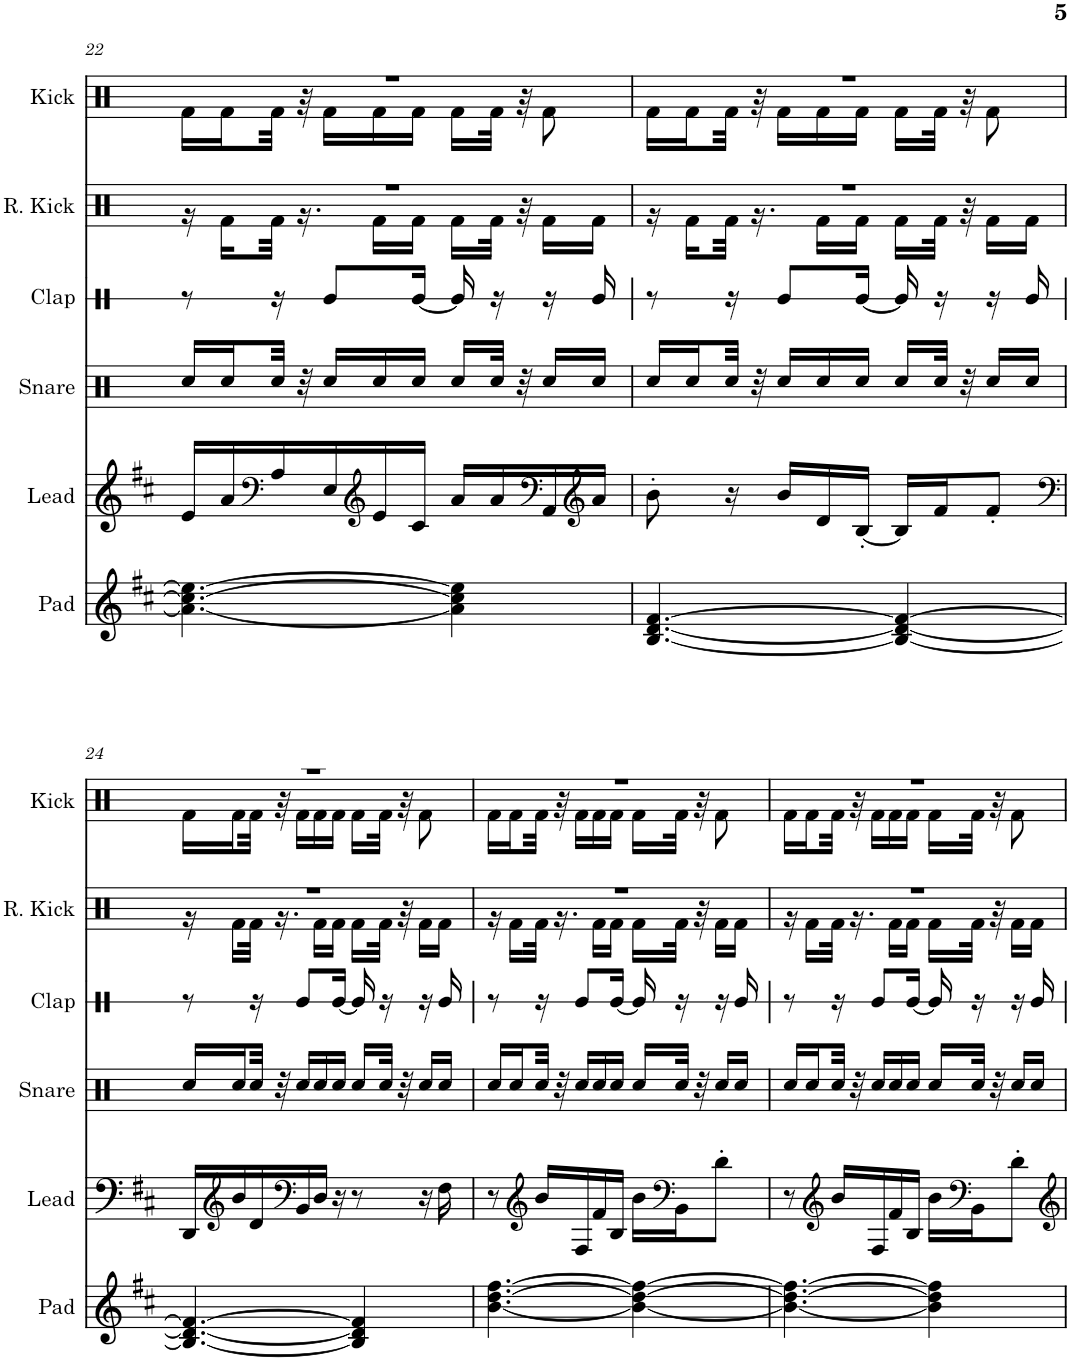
**kern	**kern	**kern	**kern	**kern	**kern
*part6	*part5	*part4	*part3	*part2	*part1
*staff6	*staff5	*staff4	*staff3	*staff2	*staff1
*I"Pad	*I"Lead	*I"Snare	*I"Clap	*I"Reverb Kick	*I"Kick
*I'Pad	*I'Lead	*I'Snare	*I'Clap	*I'R. Kick	*I'Kick
!!LO:PB:g=z
*clefG2	*clefG2	*clefX	*clefX	*clefX	*clefX
*k[f#c#]	*k[f#c#]	*k[f#c#]	*k[f#c#]	*k[f#c#]	*k[f#c#]
*M5/8	*M5/8	*M5/8	*M5/8	*M5/8	*M5/8
=22	=22	=22	=22	=22	=22
*	*	*	*	*^	*^
4.a\_ 4.cc#\_ 4.ee\_	16e/LL	16Rcc/LL	8r	8%5r	16r	8%5r	16Rf\LL
.	16a/	16Rcc/	.	.	16Rf\LL	.	16Rf\
*	*clefF4	*	*	*	*	*	*
.	16A/	32Rcc/JJk	16r	.	32Rf\JJk	.	32Rf\JJk
.	.	32r	.	.	16.r	.	32r
.	16E/	16Rcc/LL	8Re/L	.	.	.	16Rf\LL
*	*clefG2	*	*	*	*	*	*
.	16e/	16Rcc/	.	.	16Rf\LL	.	16Rf\
.	16c#/JJ	16Rcc/JJ	[16Re/Jk	.	16Rf\JJ	.	16Rf\JJ
4a\] 4cc#\] 4ee\]	16a/LL	16Rcc/LL	16Re/]	.	16Rf\LL	.	16Rf\LL
.	16a/	32Rcc/JJk	16r	.	32Rf\JJk	.	32Rf\JJk
.	.	32r	.	.	32r	.	32r
*	*clefF4	*	*	*	*	*	*
.	16AA/	16Rcc/LL	16r	.	16Rf\LL	.	8Rf\
*	*clefG2	*	*	*	*	*	*
.	16a/JJ	16Rcc/JJ	16Re/	.	16Rf\JJ	.	.
=23	=23	=23	=23	=23	=23	=23	=23
[4.B/ [4.d/ [4.f#/	8b'\	16Rcc/LL	8r	8%5r	16r	8%5r	16Rf\LL
.	.	16Rcc/	.	.	16Rf\LL	.	16Rf\
.	16r	32Rcc/JJk	16r	.	32Rf\JJk	.	32Rf\JJk
.	.	32r	.	.	16.r	.	32r
.	16b/LL	16Rcc/LL	8Re/L	.	.	.	16Rf\LL
.	16d/	16Rcc/	.	.	16Rf\LL	.	16Rf\
.	[16B'/JJ	16Rcc/JJ	[16Re/Jk	.	16Rf\JJ	.	16Rf\JJ
4B/_ 4d/_ 4f#/_	16B/LL]	16Rcc/LL	16Re/]	.	16Rf\LL	.	16Rf\LL
.	16f#/J	32Rcc/JJk	16r	.	32Rf\JJk	.	32Rf\JJk
.	.	32r	.	.	32r	.	32r
.	8f#'/J	16Rcc/LL	16r	.	16Rf\LL	.	8Rf\
.	.	16Rcc/JJ	16Re/	.	16Rf\JJ	.	.
!!LO:LB:g=z	!!
=24	=24	=24	=24	=24	=24	=24	=24
*	*clefF4	*	*	*	*	*	*
4.B/_ 4.d/_ 4.f#/_	16DD/LL	16Rcc/LL	8r	8%5r	16r	8%5r	16Rf\LL
*	*clefG2	*	*	*	*	*	*
.	16b/	16Rcc/	.	.	16Rf\LL	.	16Rf\
.	16d/	32Rcc/JJk	16r	.	32Rf\JJk	.	32Rf\JJk
.	.	32r	.	.	16.r	.	32r
*	*clefF4	*	*	*	*	*	*
.	16BB/	16Rcc/LL	8Re/L	.	.	.	16Rf\LL
.	16D/JJ	16Rcc/	.	.	16Rf\LL	.	16Rf\
.	16r	16Rcc/JJ	[16Re/Jk	.	16Rf\JJ	.	16Rf\JJ
4B/] 4d/] 4f#/]	8r	16Rcc/LL	16Re/]	.	16Rf\LL	.	16Rf\LL
.	.	32Rcc/JJk	16r	.	32Rf\JJk	.	32Rf\JJk
.	.	32r	.	.	32r	.	32r
.	16r	16Rcc/LL	16r	.	16Rf\LL	.	8Rf\
.	16F#\	16Rcc/JJ	16Re/	.	16Rf\JJ	.	.
=25	=25	=25	=25	=25	=25	=25	=25
[4.b\ [4.dd\ [4.ff#\	8r	16Rcc/LL	8r	8%5r	16r	8%5r	16Rf\LL
.	.	16Rcc/	.	.	16Rf\LL	.	16Rf\
*	*clefG2	*	*	*	*	*	*
.	16b/LL	32Rcc/JJk	16r	.	32Rf\JJk	.	32Rf\JJk
.	.	32r	.	.	16.r	.	32r
.	16F#/	16Rcc/LL	8Re/L	.	.	.	16Rf\LL
.	16f#/	16Rcc/	.	.	16Rf\LL	.	16Rf\
.	16B/JJ	16Rcc/JJ	[16Re/Jk	.	16Rf\JJ	.	16Rf\JJ
4b\_ 4dd\_ 4ff#\_	16b\LL	16Rcc/LL	16Re/]	.	16Rf\LL	.	16Rf\LL
*	*clefF4	*	*	*	*	*	*
.	16BB\J	32Rcc/JJk	16r	.	32Rf\JJk	.	32Rf\JJk
.	.	32r	.	.	32r	.	32r
.	8d'\J	16Rcc/LL	16r	.	16Rf\LL	.	8Rf\
.	.	16Rcc/JJ	16Re/	.	16Rf\JJ	.	.
=26	=26	=26	=26	=26	=26	=26	=26
4.b\_ 4.dd\_ 4.ff#\_	8r	16Rcc/LL	8r	8%5r	16r	8%5r	16Rf\LL
.	.	16Rcc/	.	.	16Rf\LL	.	16Rf\
*	*clefG2	*	*	*	*	*	*
.	16b/LL	32Rcc/JJk	16r	.	32Rf\JJk	.	32Rf\JJk
.	.	32r	.	.	16.r	.	32r
.	16F#/	16Rcc/LL	8Re/L	.	.	.	16Rf\LL
.	16f#/	16Rcc/	.	.	16Rf\LL	.	16Rf\
.	16B/JJ	16Rcc/JJ	[16Re/Jk	.	16Rf\JJ	.	16Rf\JJ
4b\] 4dd\] 4ff#\]	16b\LL	16Rcc/LL	16Re/]	.	16Rf\LL	.	16Rf\LL
*	*clefF4	*	*	*	*	*	*
.	16BB\J	32Rcc/JJk	16r	.	32Rf\JJk	.	32Rf\JJk
.	.	32r	.	.	32r	.	32r
.	8d'\J	16Rcc/LL	16r	.	16Rf\LL	.	8Rf\
.	.	16Rcc/JJ	16Re/	.	16Rf\JJ	.	.
*	*	*	*	*v	*v	*	*
*	*	*	*	*	*v	*v
=	=	=	=	=	=
*-	*-	*-	*-	*-	*-
